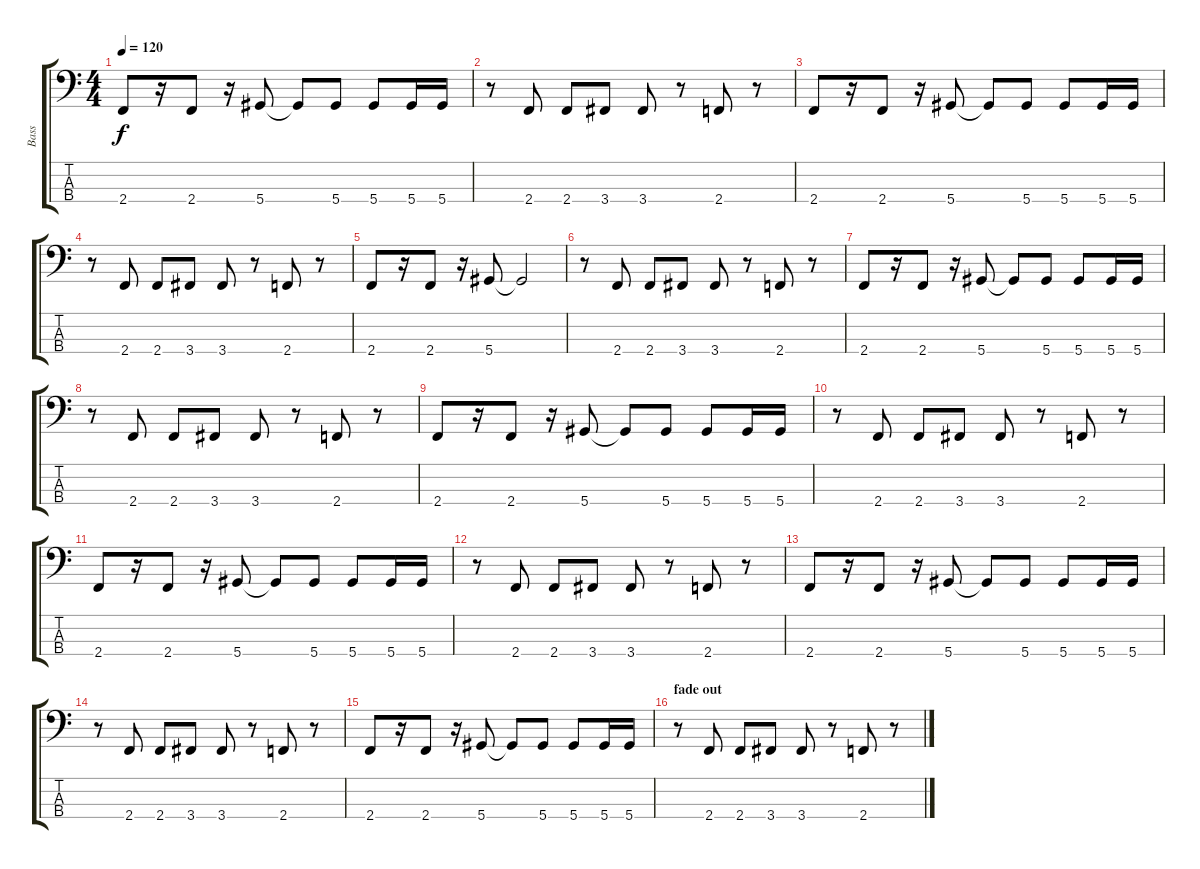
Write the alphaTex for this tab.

\track ("Bass" "Bass") {instrument electricbassfinger}
\staff {score tabs}
\tuning (Gb2 Db2 Ab1 Eb1) {hide}
\ts (4 4)
\tempo 120
\clef f4
\ks c
2.4.8{dy f} r.16 2.4.8 r.16 5.4.8 5.4{t}.8 5.4.8 5.4.8 5.4.16 5.4.16 |
r.8 2.4.8 2.4.8 3.4.8 3.4.8 r.8 2.4.8 r.8 |
2.4.8 r.16 2.4.8 r.16 5.4.8 5.4{t}.8 5.4.8 5.4.8 5.4.16 5.4.16 |
r.8 2.4.8 2.4.8 3.4.8 3.4.8 r.8 2.4.8 r.8 |
2.4.8 r.16 2.4.8 r.16 5.4.8 5.4{t}.2 |
r.8 2.4.8 2.4.8 3.4.8 3.4.8 r.8 2.4.8 r.8 |
2.4.8 r.16 2.4.8 r.16 5.4.8 5.4{t}.8 5.4.8 5.4.8 5.4.16 5.4.16 |
r.8 2.4.8 2.4.8 3.4.8 3.4.8 r.8 2.4.8 r.8 |
2.4.8 r.16 2.4.8 r.16 5.4.8 5.4{t}.8 5.4.8 5.4.8 5.4.16 5.4.16 |
r.8 2.4.8 2.4.8 3.4.8 3.4.8 r.8 2.4.8 r.8 |
2.4.8 r.16 2.4.8 r.16 5.4.8 5.4{t}.8 5.4.8 5.4.8 5.4.16 5.4.16 |
r.8 2.4.8 2.4.8 3.4.8 3.4.8 r.8 2.4.8 r.8 |
2.4.8 r.16 2.4.8 r.16 5.4.8 5.4{t}.8 5.4.8 5.4.8 5.4.16 5.4.16 |
r.8 2.4.8 2.4.8 3.4.8 3.4.8 r.8 2.4.8 r.8 |
2.4.8 r.16 2.4.8 r.16 5.4.8 5.4{t}.8 5.4.8 5.4.8 5.4.16 5.4.16 |
\section ("" "fade out")
r.8{volume 11} 2.4.8 2.4.8 3.4.8 3.4.8 r.8 2.4.8 r.8
